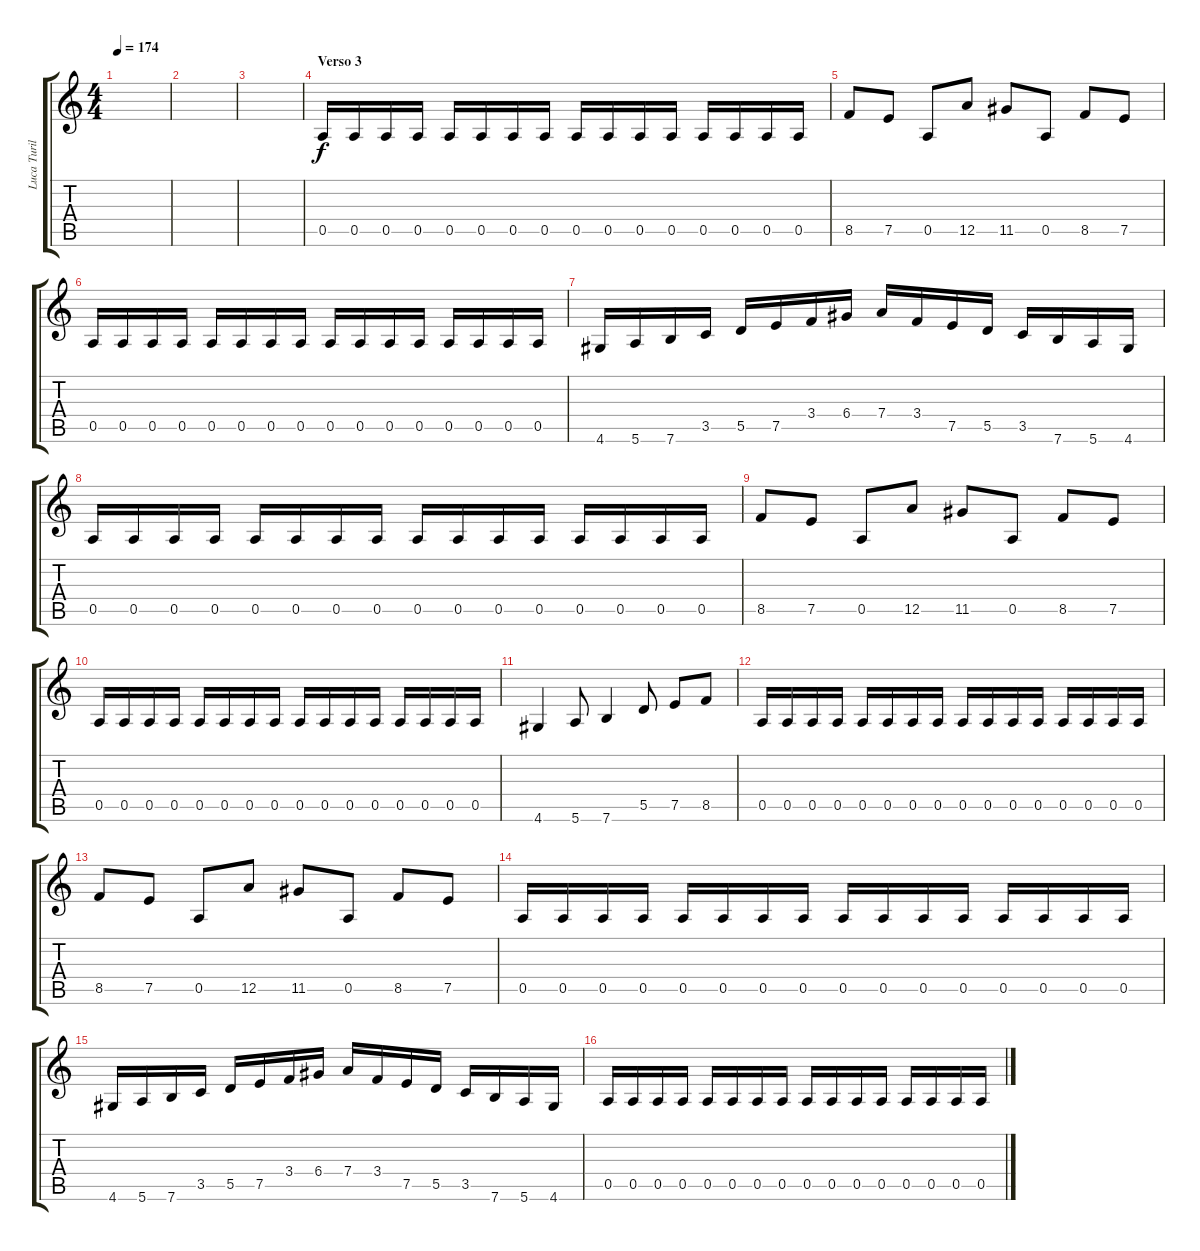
\track ("Luca Turilli (Gtr 1)" "Luca Turil") {instrument distortionguitar}
\staff {score tabs}
\tuning (E4 B3 G3 D3 A2 E2) {hide}
\ts (4 4)
\tempo 174
\clef g2
\ks c
|
|
|
\section ("" "Verso 3")
0.5.16 0.5.16 0.5.16 0.5.16 0.5.16 0.5.16 0.5.16 0.5.16 0.5.16 0.5.16 0.5.16 0.5.16 0.5.16 0.5.16 0.5.16 0.5.16 |
8.5.8 7.5.8 0.5.8 12.5.8 11.5.8 0.5.8 8.5.8 7.5.8 |
0.5.16 0.5.16 0.5.16 0.5.16 0.5.16 0.5.16 0.5.16 0.5.16 0.5.16 0.5.16 0.5.16 0.5.16 0.5.16 0.5.16 0.5.16 0.5.16 |
4.6.16 5.6.16 7.6.16 3.5.16 5.5.16 7.5.16 3.4.16 6.4.16 7.4.16 3.4.16 7.5.16 5.5.16 3.5.16 7.6.16 5.6.16 4.6.16 |
0.5.16 0.5.16 0.5.16 0.5.16 0.5.16 0.5.16 0.5.16 0.5.16 0.5.16 0.5.16 0.5.16 0.5.16 0.5.16 0.5.16 0.5.16 0.5.16 |
8.5.8 7.5.8 0.5.8 12.5.8 11.5.8 0.5.8 8.5.8 7.5.8 |
0.5.16 0.5.16 0.5.16 0.5.16 0.5.16 0.5.16 0.5.16 0.5.16 0.5.16 0.5.16 0.5.16 0.5.16 0.5.16 0.5.16 0.5.16 0.5.16 |
4.6.4 5.6.8 7.6.4 5.5.8 7.5.8 8.5.8 |
0.5.16 0.5.16 0.5.16 0.5.16 0.5.16 0.5.16 0.5.16 0.5.16 0.5.16 0.5.16 0.5.16 0.5.16 0.5.16 0.5.16 0.5.16 0.5.16 |
8.5.8 7.5.8 0.5.8 12.5.8 11.5.8 0.5.8 8.5.8 7.5.8 |
0.5.16 0.5.16 0.5.16 0.5.16 0.5.16 0.5.16 0.5.16 0.5.16 0.5.16 0.5.16 0.5.16 0.5.16 0.5.16 0.5.16 0.5.16 0.5.16 |
4.6.16 5.6.16 7.6.16 3.5.16 5.5.16 7.5.16 3.4.16 6.4.16 7.4.16 3.4.16 7.5.16 5.5.16 3.5.16 7.6.16 5.6.16 4.6.16 |
0.5.16 0.5.16 0.5.16 0.5.16 0.5.16 0.5.16 0.5.16 0.5.16 0.5.16 0.5.16 0.5.16 0.5.16 0.5.16 0.5.16 0.5.16 0.5.16
